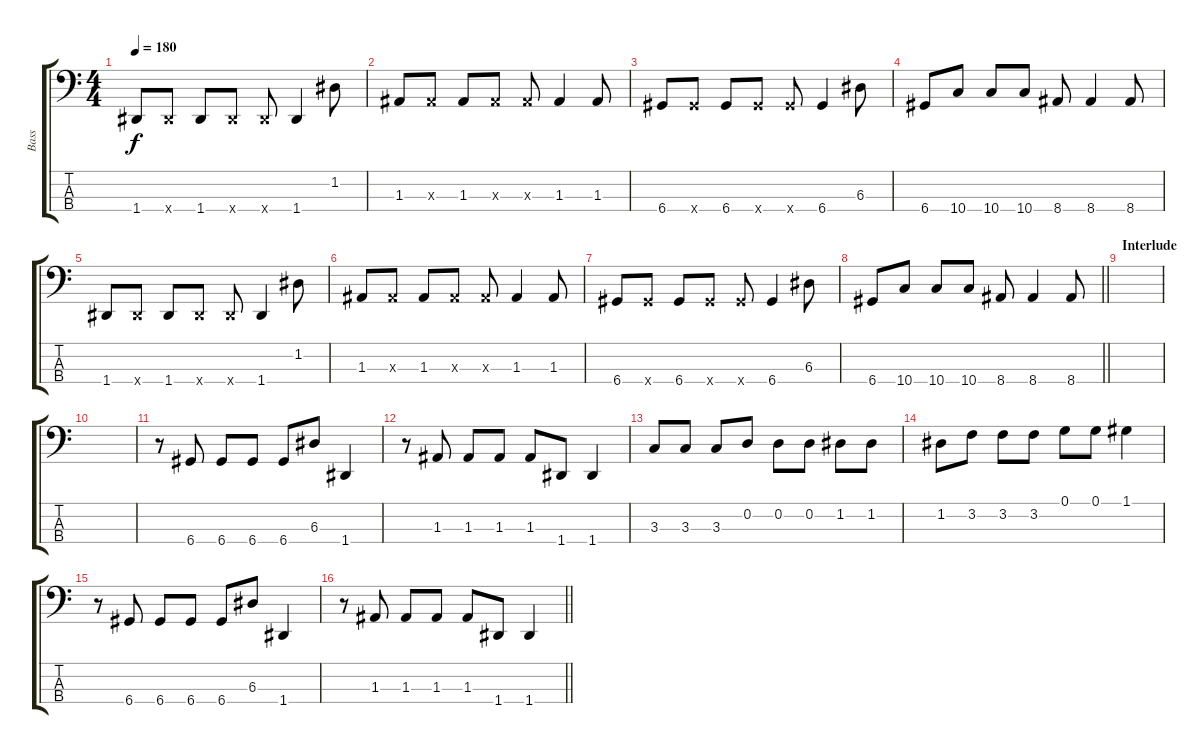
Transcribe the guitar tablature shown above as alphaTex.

\track ("Bass" "Bass") {instrument electricbasspick}
\staff {score tabs}
\tuning (G2 D2 A1 D1) {hide}
\ts (4 4)
\tempo 180
\clef f4
\ks c
1.4.8{dy f} 1.4{x}.8 1.4.8 1.4{x}.8 1.4{x}.8 1.4.4 1.2.8 |
1.3.8 1.3{x}.8 1.3.8 1.3{x}.8 1.3{x}.8 1.3.4 1.3.8 |
6.4.8 6.4{x}.8 6.4.8 6.4{x}.8 6.4{x}.8 6.4.4 6.3.8 |
6.4.8 10.4.8 10.4.8 10.4.8 8.4.8 8.4.4 8.4.8 |
1.4.8 1.4{x}.8 1.4.8 1.4{x}.8 1.4{x}.8 1.4.4 1.2.8 |
1.3.8 1.3{x}.8 1.3.8 1.3{x}.8 1.3{x}.8 1.3.4 1.3.8 |
6.4.8 6.4{x}.8 6.4.8 6.4{x}.8 6.4{x}.8 6.4.4 6.3.8 |
\barLineRight lightlight
6.4.8 10.4.8 10.4.8 10.4.8 8.4.8 8.4.4 8.4.8 |
\section ("" "Interlude")
|
|
r.8 6.4.8 6.4.8 6.4.8 6.4.8 6.3.8 1.4.4 |
r.8 1.3.8 1.3.8 1.3.8 1.3.8 1.4.8 1.4.4 |
3.3.8 3.3.8 3.3.8 0.2.8 0.2.8 0.2.8 1.2.8 1.2.8 |
1.2.8 3.2.8 3.2.8 3.2.8 0.1.8 0.1.8 1.1.4 |
r.8 6.4.8 6.4.8 6.4.8 6.4.8 6.3.8 1.4.4 |
\barLineRight lightlight
r.8 1.3.8 1.3.8 1.3.8 1.3.8 1.4.8 1.4.4
